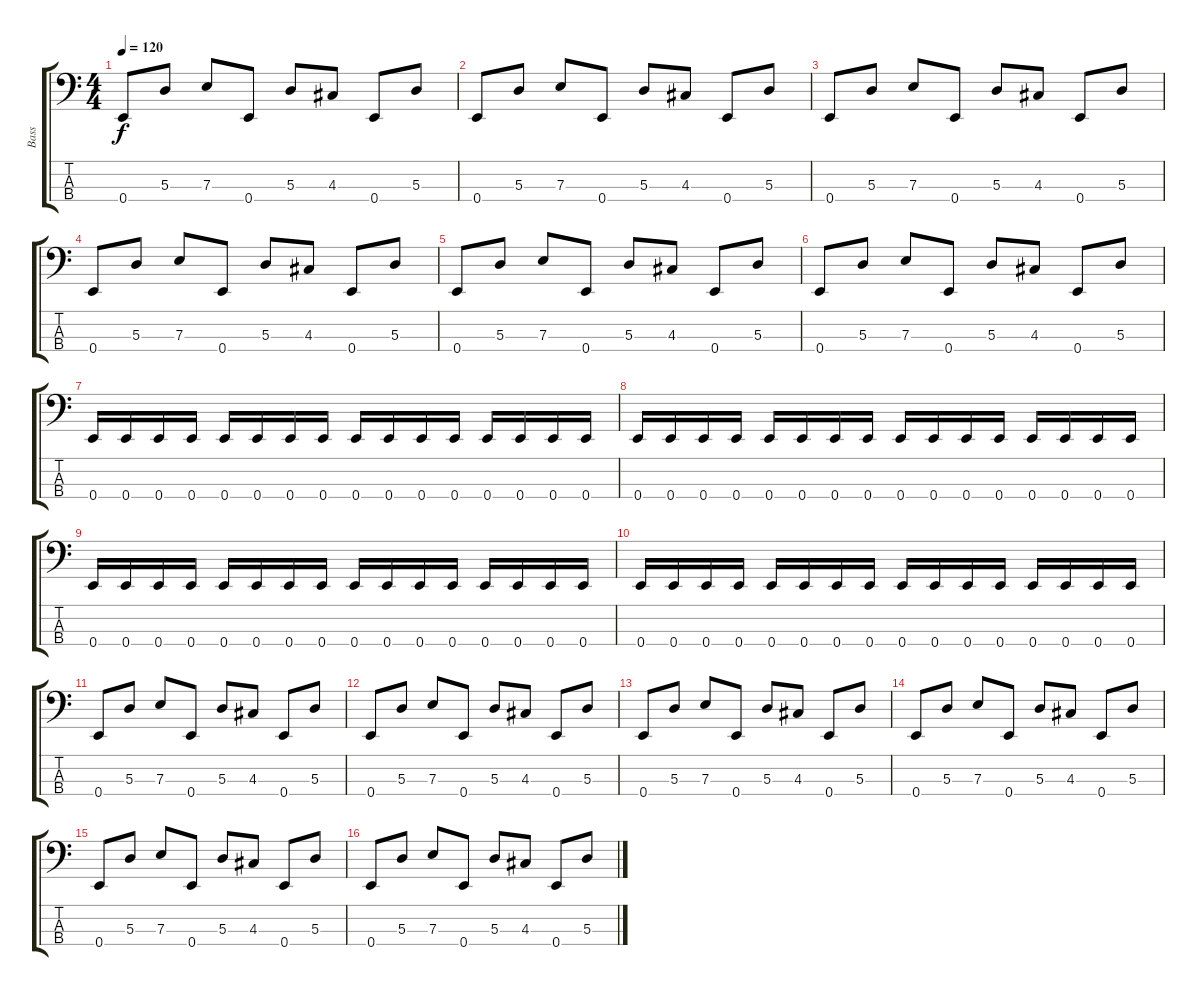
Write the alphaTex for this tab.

\track ("Bass" "Bass") {instrument electricbassfinger}
\staff {score tabs}
\tuning (G2 D2 A1 E1) {hide}
\ts (4 4)
\tempo 120
\clef f4
\ks c
0.4.8{dy f} 5.3.8 7.3.8 0.4.8 5.3.8 4.3.8 0.4.8 5.3.8 |
0.4.8 5.3.8 7.3.8 0.4.8 5.3.8 4.3.8 0.4.8 5.3.8 |
0.4.8 5.3.8 7.3.8 0.4.8 5.3.8 4.3.8 0.4.8 5.3.8 |
0.4.8 5.3.8 7.3.8 0.4.8 5.3.8 4.3.8 0.4.8 5.3.8 |
0.4.8 5.3.8 7.3.8 0.4.8 5.3.8 4.3.8 0.4.8 5.3.8 |
0.4.8 5.3.8 7.3.8 0.4.8 5.3.8 4.3.8 0.4.8 5.3.8 |
0.4.16{volume 13} 0.4.16 0.4.16 0.4.16 0.4.16 0.4.16 0.4.16 0.4.16 0.4.16 0.4.16 0.4.16 0.4.16 0.4.16 0.4.16 0.4.16 0.4.16 |
0.4.16 0.4.16 0.4.16 0.4.16 0.4.16 0.4.16 0.4.16 0.4.16 0.4.16 0.4.16 0.4.16 0.4.16 0.4.16 0.4.16 0.4.16 0.4.16 |
0.4.16 0.4.16 0.4.16 0.4.16 0.4.16 0.4.16 0.4.16 0.4.16 0.4.16 0.4.16 0.4.16 0.4.16 0.4.16 0.4.16 0.4.16 0.4.16 |
0.4.16 0.4.16 0.4.16 0.4.16 0.4.16 0.4.16 0.4.16 0.4.16 0.4.16 0.4.16 0.4.16 0.4.16 0.4.16 0.4.16 0.4.16 0.4.16 |
0.4.8 5.3.8 7.3.8 0.4.8 5.3.8 4.3.8 0.4.8 5.3.8 |
0.4.8 5.3.8 7.3.8 0.4.8 5.3.8 4.3.8 0.4.8 5.3.8 |
0.4.8 5.3.8 7.3.8 0.4.8 5.3.8 4.3.8 0.4.8 5.3.8 |
0.4.8 5.3.8 7.3.8 0.4.8 5.3.8 4.3.8 0.4.8 5.3.8 |
0.4.8 5.3.8 7.3.8 0.4.8 5.3.8 4.3.8 0.4.8 5.3.8 |
0.4.8 5.3.8 7.3.8 0.4.8 5.3.8 4.3.8 0.4.8 5.3.8
